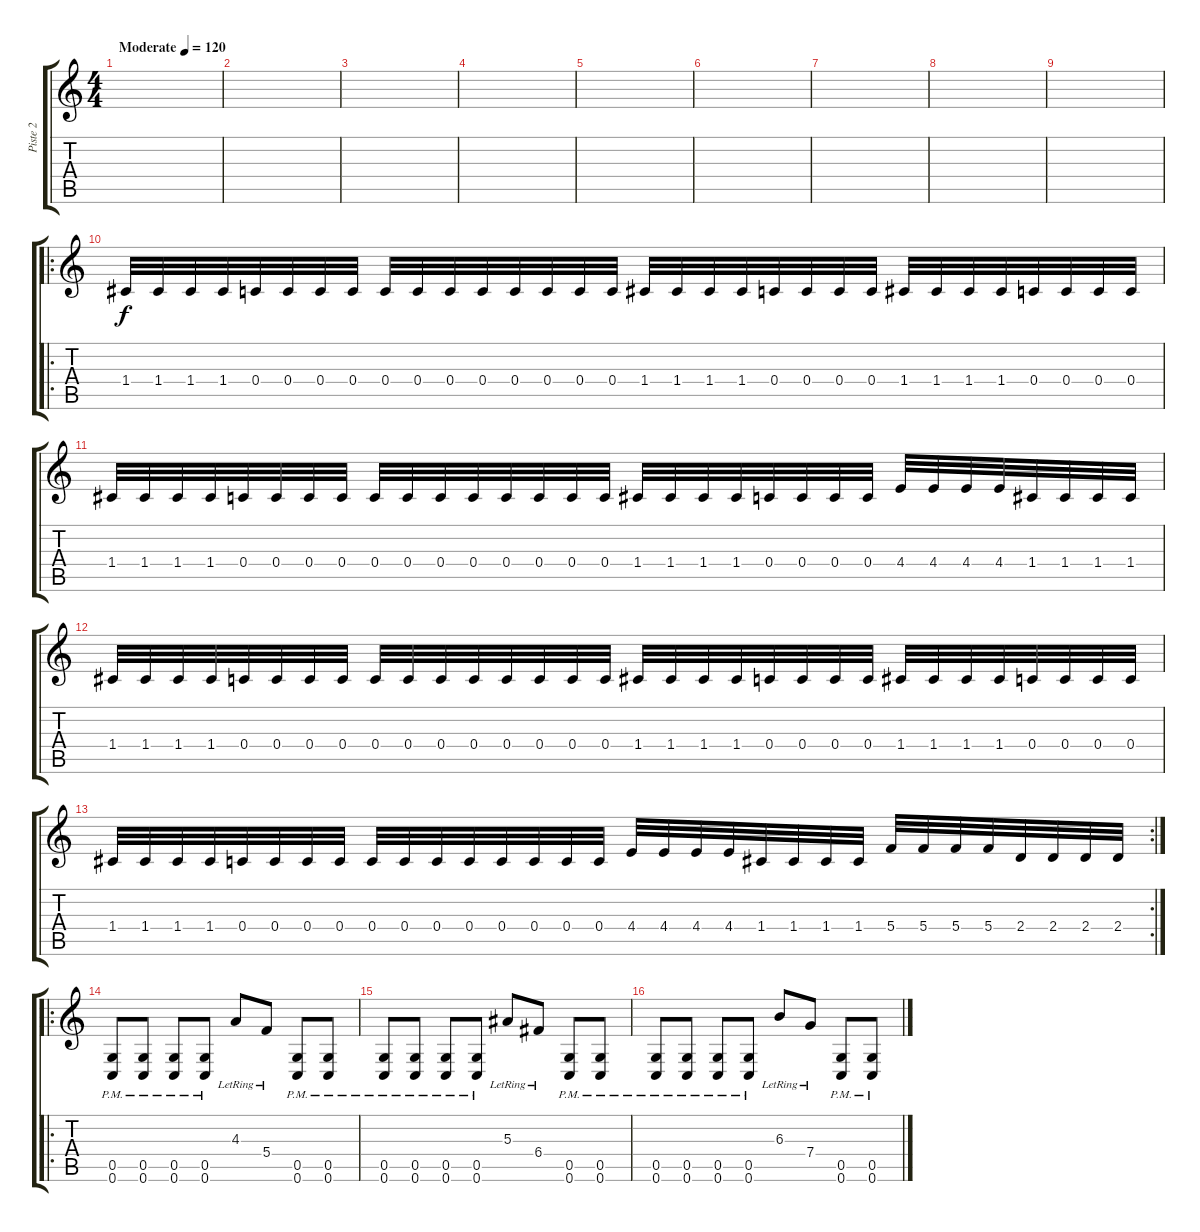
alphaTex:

\track ("Piste 2" "Piste 2") {instrument distortionguitar}
\staff {score tabs}
\tuning (D4 A3 F3 C3 G2 C2) {hide}
\ts (4 4)
\tempo (120 "Moderate")
\clef g2
\ks c
|
|
|
|
|
|
|
|
|
\ro
1.4.32 1.4.32 1.4.32 1.4.32 0.4.32 0.4.32 0.4.32 0.4.32 0.4.32 0.4.32 0.4.32 0.4.32 0.4.32 0.4.32 0.4.32 0.4.32 1.4.32 1.4.32 1.4.32 1.4.32 0.4.32 0.4.32 0.4.32 0.4.32 1.4.32 1.4.32 1.4.32 1.4.32 0.4.32 0.4.32 0.4.32 0.4.32 |
1.4.32 1.4.32 1.4.32 1.4.32 0.4.32 0.4.32 0.4.32 0.4.32 0.4.32 0.4.32 0.4.32 0.4.32 0.4.32 0.4.32 0.4.32 0.4.32 1.4.32 1.4.32 1.4.32 1.4.32 0.4.32 0.4.32 0.4.32 0.4.32 4.4.32 4.4.32 4.4.32 4.4.32 1.4.32 1.4.32 1.4.32 1.4.32 |
1.4.32 1.4.32 1.4.32 1.4.32 0.4.32 0.4.32 0.4.32 0.4.32 0.4.32 0.4.32 0.4.32 0.4.32 0.4.32 0.4.32 0.4.32 0.4.32 1.4.32 1.4.32 1.4.32 1.4.32 0.4.32 0.4.32 0.4.32 0.4.32 1.4.32 1.4.32 1.4.32 1.4.32 0.4.32 0.4.32 0.4.32 0.4.32 |
\rc 2
1.4.32 1.4.32 1.4.32 1.4.32 0.4.32 0.4.32 0.4.32 0.4.32 0.4.32 0.4.32 0.4.32 0.4.32 0.4.32 0.4.32 0.4.32 0.4.32 4.4.32 4.4.32 4.4.32 4.4.32 1.4.32 1.4.32 1.4.32 1.4.32 5.4.32 5.4.32 5.4.32 5.4.32 2.4.32 2.4.32 2.4.32 2.4.32 |
\ro
(0.5{pm} 0.6{pm}).8 (0.5{pm} 0.6{pm}).8 (0.5{pm} 0.6{pm}).8 (0.5{pm} 0.6{pm}).8 4.3{lr}.8 5.4{lr}.8 (0.5{pm} 0.6{pm}).8 (0.5{pm} 0.6{pm}).8 |
(0.5{pm} 0.6{pm}).8 (0.5{pm} 0.6{pm}).8 (0.5{pm} 0.6{pm}).8 (0.5{pm} 0.6{pm}).8 5.3{lr}.8 6.4{lr}.8 (0.5{pm} 0.6{pm}).8 (0.5{pm} 0.6{pm}).8 |
(0.5{pm} 0.6{pm}).8 (0.5{pm} 0.6{pm}).8 (0.5{pm} 0.6{pm}).8 (0.5{pm} 0.6{pm}).8 6.3{lr}.8 7.4{lr}.8 (0.5{pm} 0.6{pm}).8 (0.5{pm} 0.6{pm}).8
